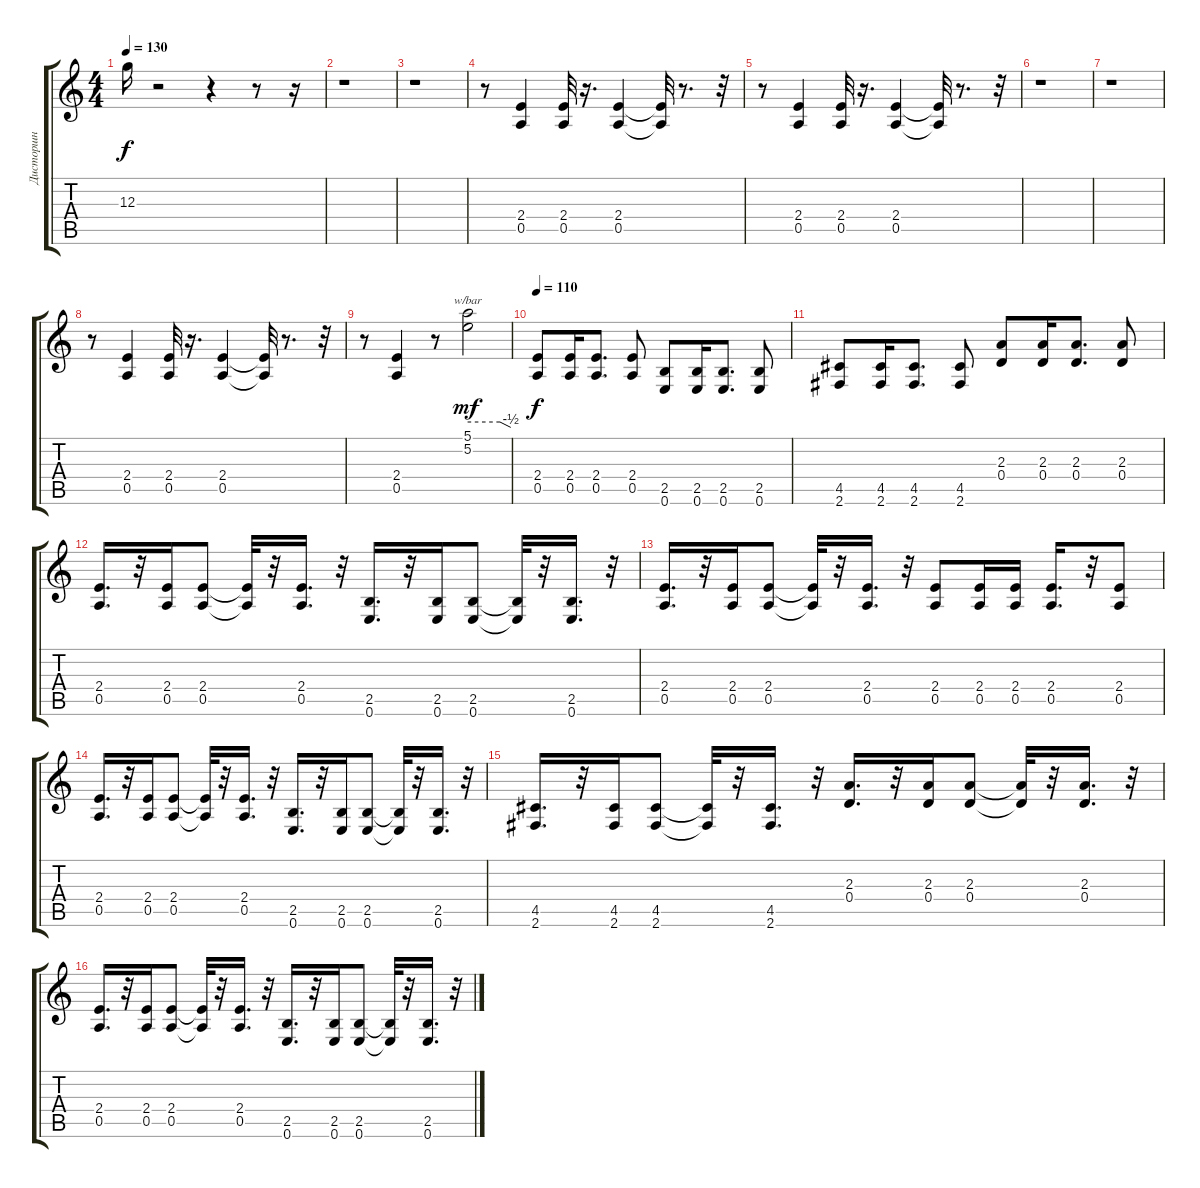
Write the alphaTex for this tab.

\track ("Дисторшн" "Дисторшн") {instrument distortionguitar}
\staff {score tabs}
\tuning (E4 B3 G3 D3 A2 E2) {hide}
\ts (4 4)
\tempo 130
\clef g2
\ks c
12.3{t}.16{dy f} r.2 r.4 r.8 r.16 |
r.1 |
r.1 |
r.8 (2.4 0.5).4{volume 12 balance 8} (2.4 0.5).32 r.16{d} (2.4 0.5).4 (2.4{t} 0.5{t}).32 r.8{d} r.32 |
r.8 (2.4 0.5).4 (2.4 0.5).32 r.16{d} (2.4 0.5).4 (2.4{t} 0.5{t}).32 r.8{d} r.32 |
r.1 |
r.1 |
r.8 (2.4 0.5).4 (2.4 0.5).32 r.16{d} (2.4 0.5).4 (2.4{t} 0.5{t}).32 r.8{d} r.32 |
r.8 (2.4 0.5).4 r.8 (5.1 5.2).2{tbe (custom default 0 0 45 0 60 -2) dy mf} |
\tempo 110
(2.4 0.5).8{dy f} (2.4 0.5).16 (2.4 0.5).8{d} (2.4 0.5).8 (2.5 0.6).8 (2.5 0.6).16 (2.5 0.6).8{d} (2.5 0.6).8 |
(4.5 2.6).8 (4.5 2.6).16 (4.5 2.6).8{d} (4.5 2.6).8 (2.3 0.4).8 (2.3 0.4).16 (2.3 0.4).8{d} (2.3 0.4).8 |
(2.4 0.5).16{d} r.32 (2.4 0.5).16 (2.4 0.5).8 (2.4{t} 0.5{t}).32 r.32 (2.4 0.5).16{d} r.32 (2.5 0.6).16{d} r.32 (2.5 0.6).16 (2.5 0.6).8 (2.5{t} 0.6{t}).32 r.32 (2.5 0.6).16{d} r.32 |
(2.4 0.5).16{d} r.32 (2.4 0.5).16 (2.4 0.5).8 (2.4{t} 0.5{t}).32 r.32 (2.4 0.5).16{d} r.32 (2.4 0.5).8 (2.4 0.5).16 (2.4 0.5).16 (2.4 0.5).16{d} r.32 (2.4 0.5).8 |
(2.4 0.5).16{d} r.32 (2.4 0.5).16 (2.4 0.5).8 (2.4{t} 0.5{t}).32 r.32 (2.4 0.5).16{d} r.32 (2.5 0.6).16{d} r.32 (2.5 0.6).16 (2.5 0.6).8 (2.5{t} 0.6{t}).32 r.32 (2.5 0.6).16{d} r.32 |
(4.5 2.6).16{d} r.32 (4.5 2.6).16 (4.5 2.6).8 (4.5{t} 2.6{t}).32 r.32 (4.5 2.6).16{d} r.32 (2.3 0.4).16{d} r.32 (2.3 0.4).16 (2.3 0.4).8 (2.3{t} 0.4{t}).32 r.32 (2.3 0.4).16{d} r.32 |
(2.4 0.5).16{d} r.32 (2.4 0.5).16 (2.4 0.5).8 (2.4{t} 0.5{t}).32 r.32 (2.4 0.5).16{d} r.32 (2.5 0.6).16{d} r.32 (2.5 0.6).16 (2.5 0.6).8 (2.5{t} 0.6{t}).32 r.32 (2.5 0.6).16{d} r.32
